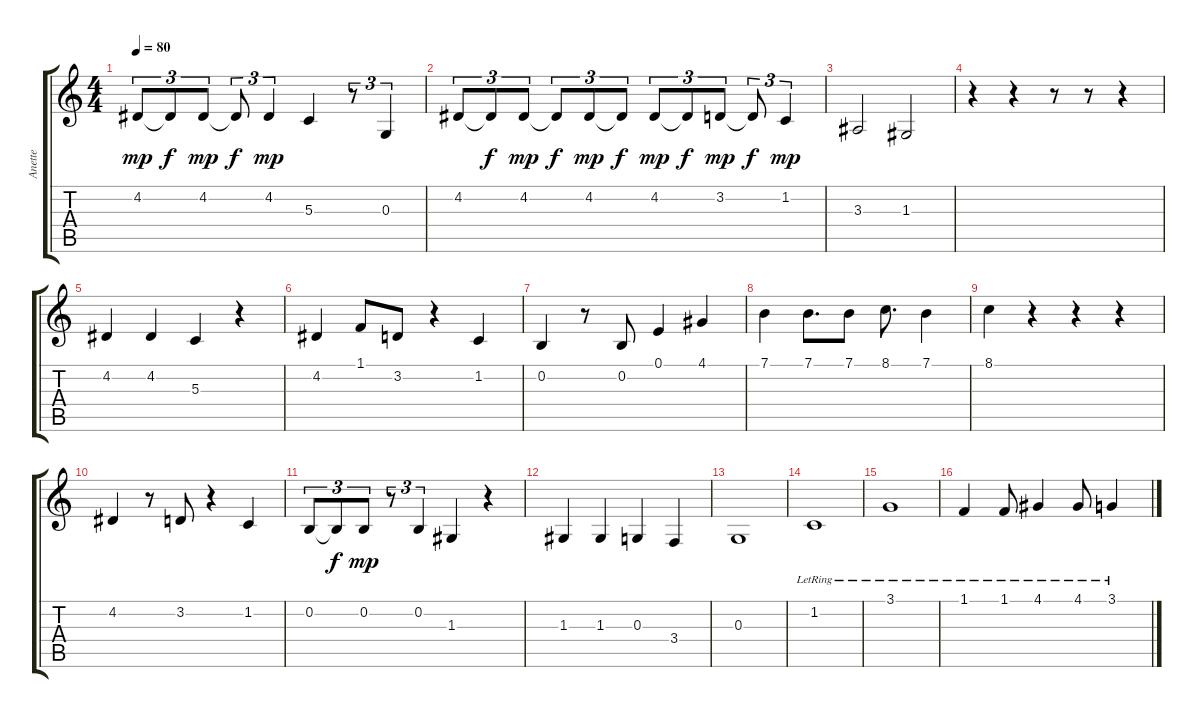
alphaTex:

\track ("Anette" "Anette") {instrument altosax}
\staff {score tabs}
\tuning (E4 B3 G3 D3 A2 E2) {hide}
\ts (4 4)
\tempo 80
\clef g2
\ks c
4.2.8{tu (3 2) dy mp} 4.2{t}.8{tu (3 2) dy f} 4.2.8{tu (3 2) dy mp} 4.2{t}.8{tu (3 2) dy f} 4.2.4{tu (3 2) dy mp} 5.3.4 r.8{tu (3 2)} 0.3.4{tu (3 2)} |
4.2.8{tu (3 2)} 4.2{t}.8{tu (3 2) dy f} 4.2.8{tu (3 2) dy mp} 4.2{t}.8{tu (3 2) dy f} 4.2.8{tu (3 2) dy mp} 4.2{t}.8{tu (3 2) dy f} 4.2.8{tu (3 2) dy mp} 4.2{t}.8{tu (3 2) dy f} 3.2.8{tu (3 2) dy mp} 3.2{t}.8{tu (3 2) dy f} 1.2.4{tu (3 2) dy mp} |
3.3.2 1.3.2 |
r.4 r.4 r.8 r.8 r.4 |
4.2.4 4.2.4 5.3.4 r.4 |
4.2.4 1.1.8 3.2.8 r.4 1.2.4 |
0.2.4 r.8 0.2.8 0.1.4 4.1.4 |
7.1.4 7.1.8{d} 7.1.8 8.1.8{d} 7.1.4 |
8.1.4 r.4 r.4 r.4 |
4.2.4 r.8 3.2.8 r.4 1.2.4 |
0.2.8{tu (3 2)} 0.2{t}.8{tu (3 2) dy f} 0.2.8{tu (3 2) dy mp} r.8{tu (3 2)} 0.2.4{tu (3 2)} 1.3.4 r.4 |
1.3.4 1.3.4 0.3.4 3.4.4 |
0.3.1 |
1.2{lr}.1 |
3.1{lr}.1 |
1.1{lr}.4 1.1{lr}.8 4.1{lr}.4 4.1{lr}.8 3.1{lr}.4
